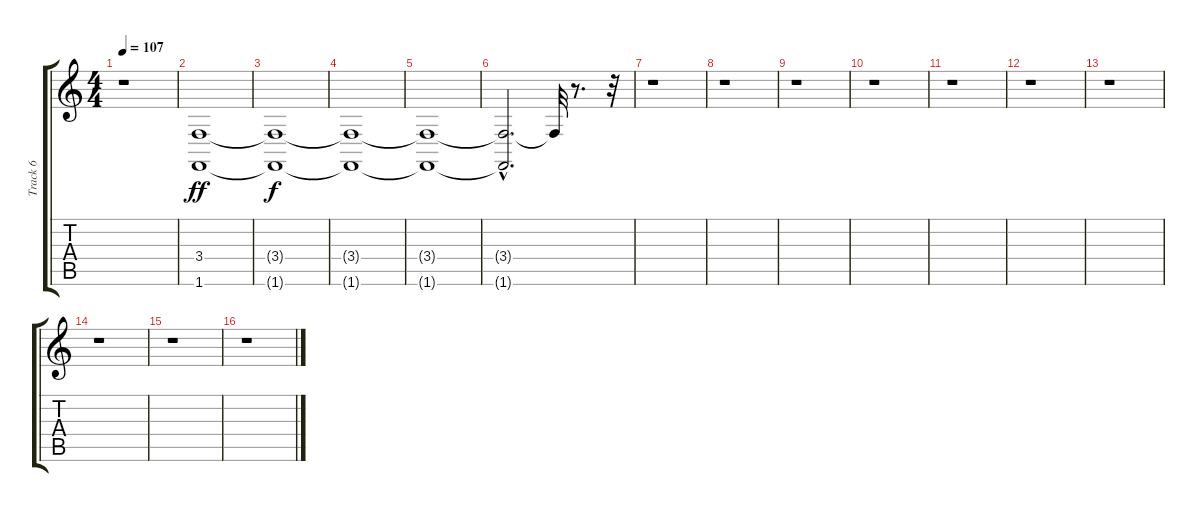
\track ("Track 6" "Track 6") {instrument choiraahs}
\staff {score tabs}
\tuning (E4 B3 G3 D3 A2 E2) {hide}
\ts (4 4)
\tempo 107
\clef g2
\ks c
r.1{dy ff} |
(3.4 1.6).1{volume 10} |
(3.4{t} 1.6{t}).1{dy f} |
(3.4{t} 1.6{t}).1 |
(3.4{t} 1.6{t}).1 |
(3.4{hac t} 1.6{hac t}).2{d} 3.4{t}.32 r.8{d} r.32 |
r.1 |
r.1 |
r.1 |
r.1 |
r.1 |
r.1 |
r.1 |
r.1 |
r.1 |
r.1
